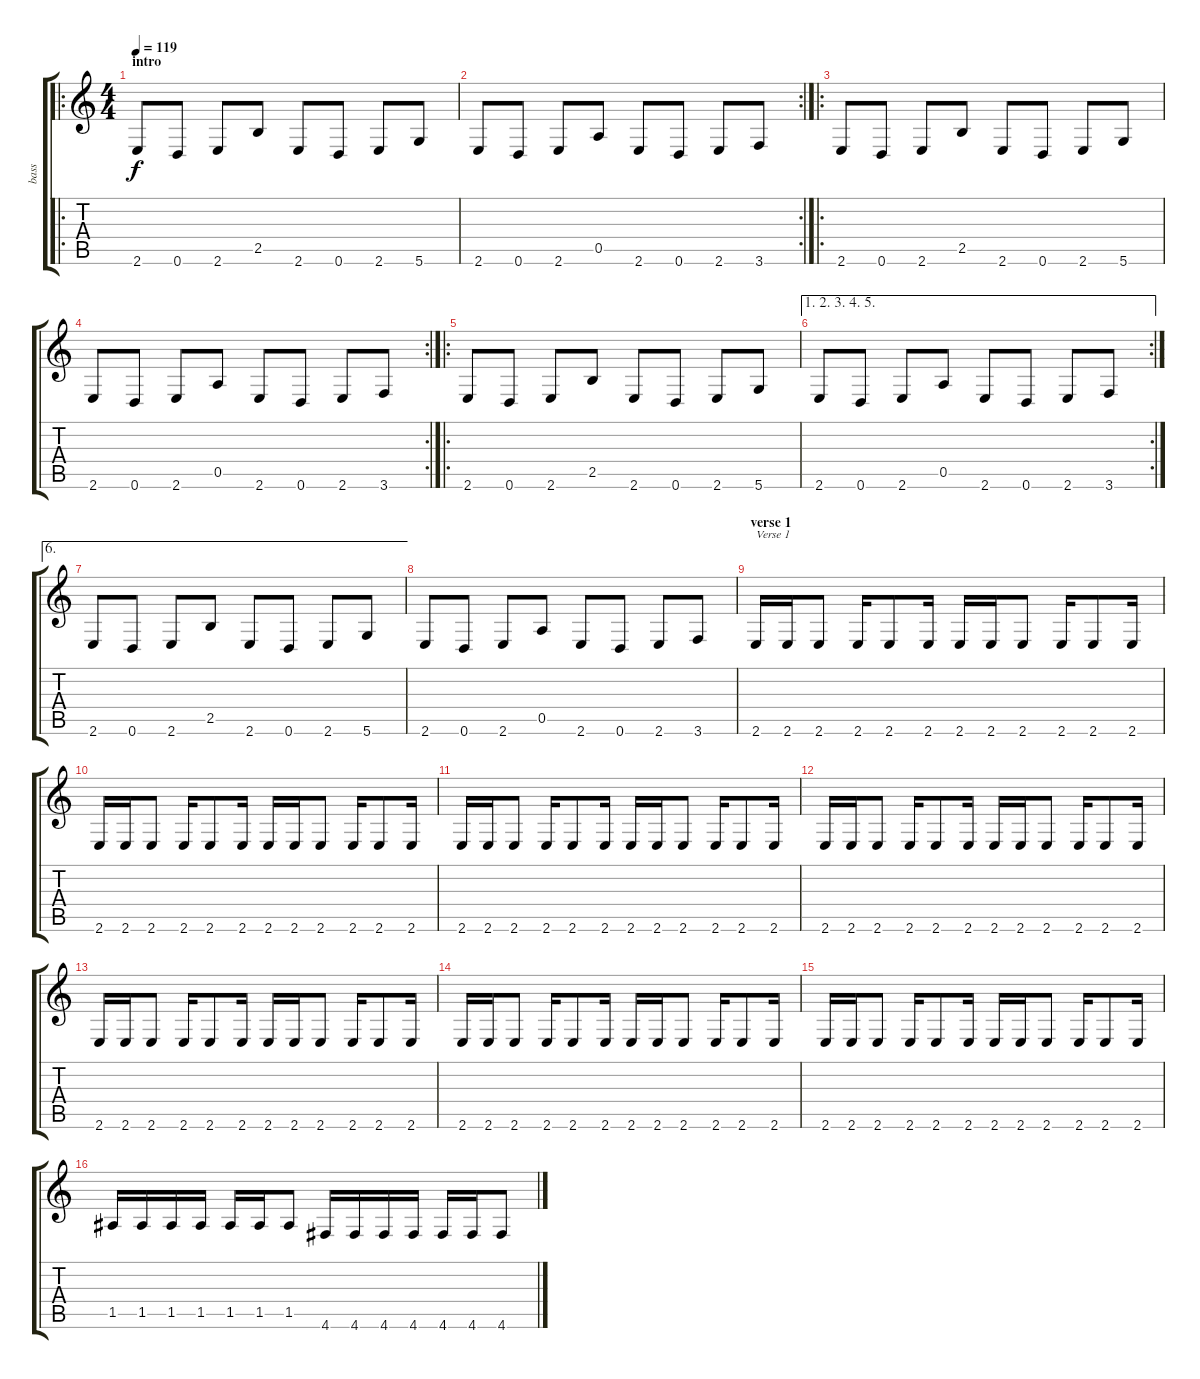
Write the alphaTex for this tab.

\track ("bass" "bass") {instrument electricbasspick}
\staff {score tabs}
\tuning (E4 B3 G3 D3 A2 D2) {hide}
\ro
\ts (4 4)
\section ("" "intro")
\tempo 119
\clef g2
\ks c
2.6.8{dy f instrument electricbasspick} 0.6.8 2.6.8 2.5.8 2.6.8 0.6.8 2.6.8 5.6.8 |
\rc 2
2.6.8 0.6.8 2.6.8 0.5.8 2.6.8 0.6.8 2.6.8 3.6.8 |
\ro
2.6.8 0.6.8 2.6.8 2.5.8 2.6.8 0.6.8 2.6.8 5.6.8 |
\rc 2
2.6.8 0.6.8 2.6.8 0.5.8 2.6.8 0.6.8 2.6.8 3.6.8 |
\ro
2.6.8 0.6.8 2.6.8 2.5.8 2.6.8 0.6.8 2.6.8 5.6.8 |
\ae (1 2 3 4 5)
\rc 2
2.6.8 0.6.8 2.6.8 0.5.8 2.6.8 0.6.8 2.6.8 3.6.8 |
\ae 6
2.6.8 0.6.8 2.6.8 2.5.8 2.6.8 0.6.8 2.6.8 5.6.8 |
2.6.8 0.6.8 2.6.8 0.5.8 2.6.8 0.6.8 2.6.8 3.6.8 |
\section ("" "verse 1")
2.6.16{txt "Verse 1"} 2.6.16 2.6.8 2.6.16 2.6.8 2.6.16 2.6.16 2.6.16 2.6.8 2.6.16 2.6.8 2.6.16 |
2.6.16 2.6.16 2.6.8 2.6.16 2.6.8 2.6.16 2.6.16 2.6.16 2.6.8 2.6.16 2.6.8 2.6.16 |
2.6.16 2.6.16 2.6.8 2.6.16 2.6.8 2.6.16 2.6.16 2.6.16 2.6.8 2.6.16 2.6.8 2.6.16 |
2.6.16 2.6.16 2.6.8 2.6.16 2.6.8 2.6.16 2.6.16 2.6.16 2.6.8 2.6.16 2.6.8 2.6.16 |
2.6.16 2.6.16 2.6.8 2.6.16 2.6.8 2.6.16 2.6.16 2.6.16 2.6.8 2.6.16 2.6.8 2.6.16 |
2.6.16 2.6.16 2.6.8 2.6.16 2.6.8 2.6.16 2.6.16 2.6.16 2.6.8 2.6.16 2.6.8 2.6.16 |
2.6.16 2.6.16 2.6.8 2.6.16 2.6.8 2.6.16 2.6.16 2.6.16 2.6.8 2.6.16 2.6.8 2.6.16 |
1.5.16 1.5.16 1.5.16 1.5.16 1.5.16 1.5.16 1.5.8 4.6.16 4.6.16 4.6.16 4.6.16 4.6.16 4.6.16 4.6.8
